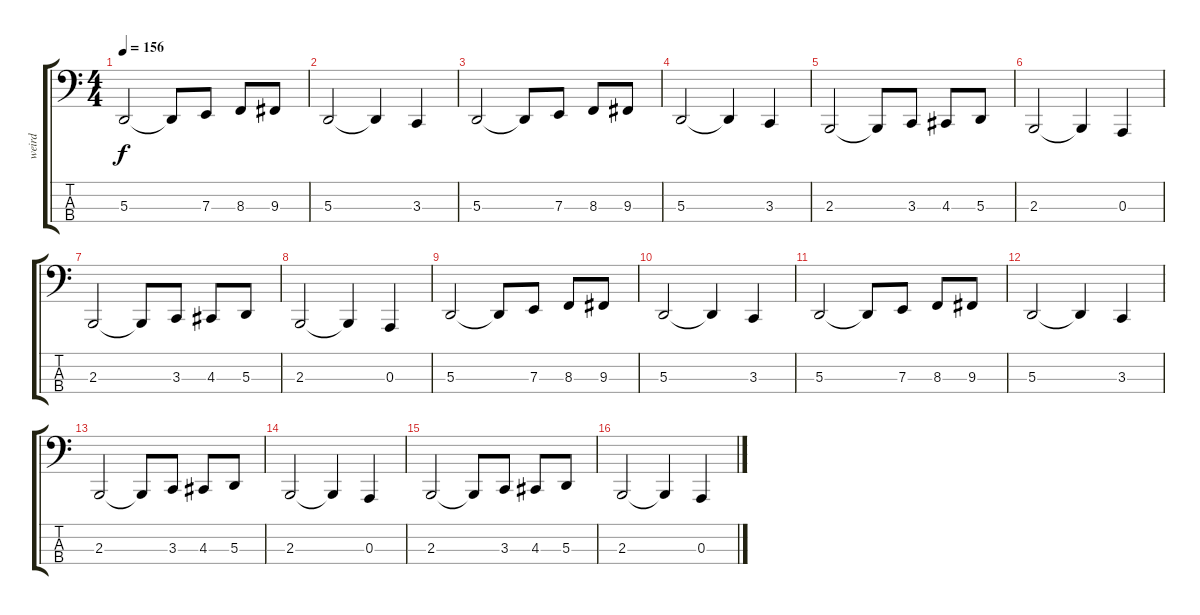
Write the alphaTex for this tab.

\track ("weird" "weird") {instrument lead2sawtooth}
\staff {score tabs}
\tuning (G2 D2 A1 E1) {hide}
\ts (4 4)
\tempo 156
\clef f4
\ks c
5.3.2{dy f} 5.3{t}.8 7.3.8 8.3.8 9.3.8 |
5.3.2 5.3{t}.4 3.3.4 |
5.3.2 5.3{t}.8 7.3.8 8.3.8 9.3.8 |
5.3.2 5.3{t}.4 3.3.4 |
2.3.2 2.3{t}.8 3.3.8 4.3.8 5.3.8 |
2.3.2 2.3{t}.4 0.3.4 |
2.3.2 2.3{t}.8 3.3.8 4.3.8 5.3.8 |
2.3.2 2.3{t}.4 0.3.4 |
5.3.2 5.3{t}.8 7.3.8 8.3.8 9.3.8 |
5.3.2 5.3{t}.4 3.3.4 |
5.3.2 5.3{t}.8 7.3.8 8.3.8 9.3.8 |
5.3.2 5.3{t}.4 3.3.4 |
2.3.2 2.3{t}.8 3.3.8 4.3.8 5.3.8 |
2.3.2 2.3{t}.4 0.3.4 |
2.3.2 2.3{t}.8 3.3.8 4.3.8 5.3.8 |
2.3.2 2.3{t}.4 0.3.4
